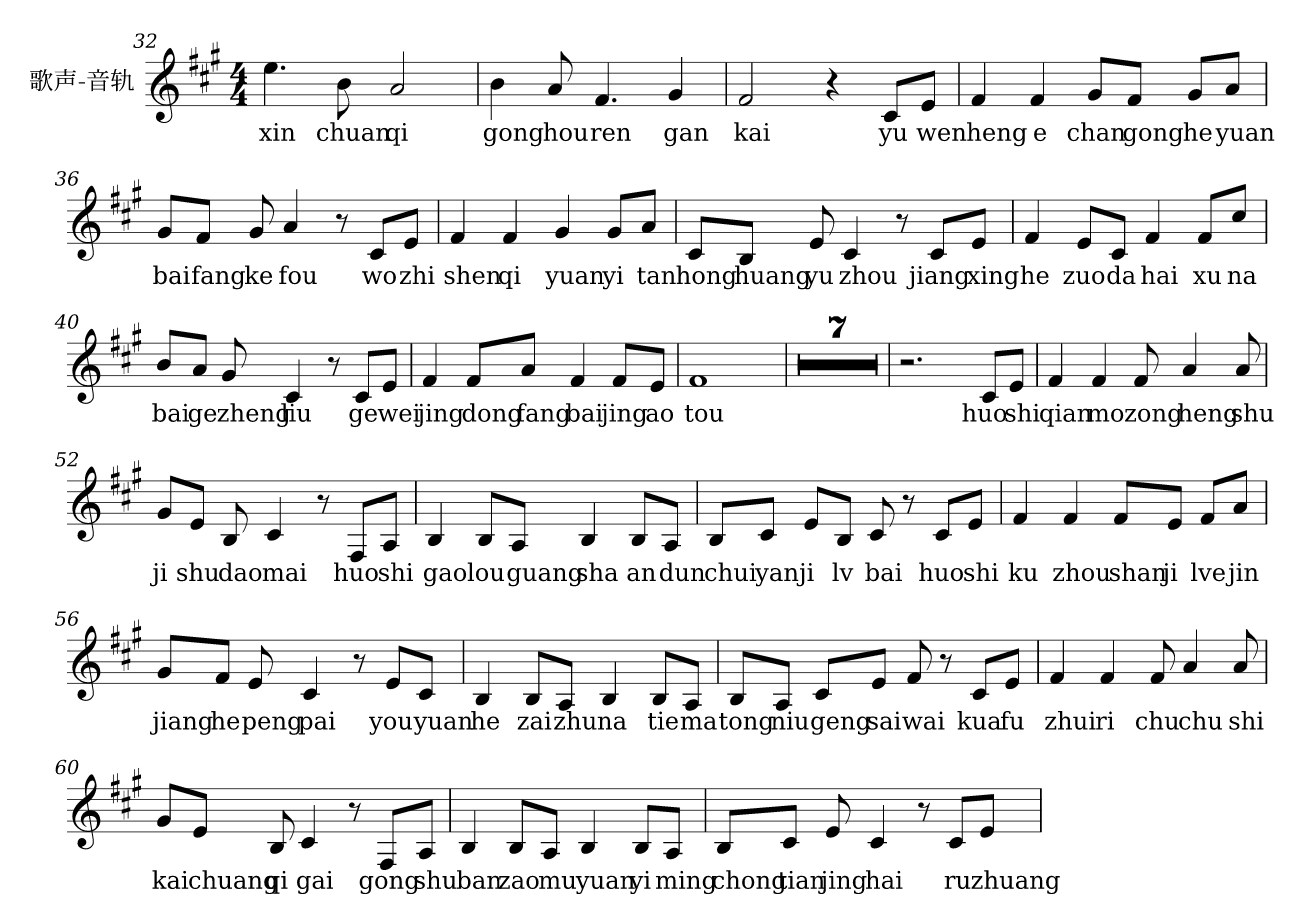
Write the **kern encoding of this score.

**kern	**text
*part1	*part1
*staff1	*staff1
*I"歌声-音轨	*
*clefG2	*
*k[f#c#g#]	*
*f#:	*
*M4/4	*
=32	=32
4.ee	xin
8b	chuan
2a	qi
=33	=33
4b	gong
8a	hou
4.f#	ren
4g#	gan
=34	=34
2f#	kai
4r	.
8c#/L	yu
8e/J	wen
=35	=35
4f#	heng
4f#	e
8g#/L	chan
8f#/J	gong
8g#/L	he
8a/J	yuan
=36	=36
8g#/L	bai
8f#/J	fang
8g#	ke
4a	fou
8r	.
8c#/L	wo
8e/J	zhi
=37	=37
4f#	shen
4f#	qi
4g#	yuan
8g#/L	yi
8a/J	tan
=38	=38
8c#/L	hong
8B/J	huang
8e	yu
4c#	zhou
8r	.
8c#/L	jiang
8e/J	xing
=39	=39
4f#	he
8e/L	zuo
8c#/J	da
4f#	hai
8f#/L	xu
8cc#/J	na
=40	=40
8b/L	bai
8a/J	ge
8g#	zheng
4c#	liu
8r	.
8c#/L	ge
8e/J	wei
=41	=41
4f#	jing
8f#/L	dong
8a/J	fang
4f#	bai
8f#/L	jing
8e/J	ao
=42	=42
1f#	tou
=43	=43
1r	.
=44	=44
1r	.
=45	=45
1r	.
=46	=46
1r	.
=47	=47
1r	.
=48	=48
1r	.
=49	=49
1r	.
=50	=50
2.r	.
8c#/L	huo
8e/J	shi
=51	=51
4f#	qian
4f#	mo
8f#	zong
4a	heng
8a	shu
=52	=52
8g#/L	ji
8e/J	shu
8B	dao
4c#	mai
8r	.
8F#/L	huo
8A/J	shi
=53	=53
4B	gao
8B/L	lou
8A/J	guang
4B	sha
8B/L	an
8A/J	dun
=54	=54
8B/L	chui
8c#/J	yan
8e/L	ji
8B/J	lv
8c#	bai
8r	.
8c#/L	huo
8e/J	shi
=55	=55
4f#	ku
4f#	zhou
8f#/L	shan
8e/J	ji
8f#/L	lve
8a/J	jin
=56	=56
8g#/L	jiang
8f#/J	he
8e	peng
4c#	pai
8r	.
8e/L	you
8c#/J	yuan
=57	=57
4B	he
8B/L	zai
8A/J	zhu
4B	na
8B/L	tie
8A/J	ma
=58	=58
8B/L	tong
8A/J	niu
8c#/L	geng
8e/J	sai
8f#	wai
8r	.
8c#/L	kua
8e/J	fu
=59	=59
4f#	zhui
4f#	ri
8f#	chu
4a	chu
8a	shi
=60	=60
8g#/L	kai
8e/J	chuang
8B	qi
4c#	gai
8r	.
8F#/L	gong
8A/J	shu
=61	=61
4B	ban
8B/L	zao
8A/J	mu
4B	yuan
8B/L	yi
8A/J	ming
=62	=62
8B/L	chong
8c#/J	tian
8e	jing
4c#	hai
8r	.
8c#/L	ru
8e/J	zhuang
=	=
*-	*-
